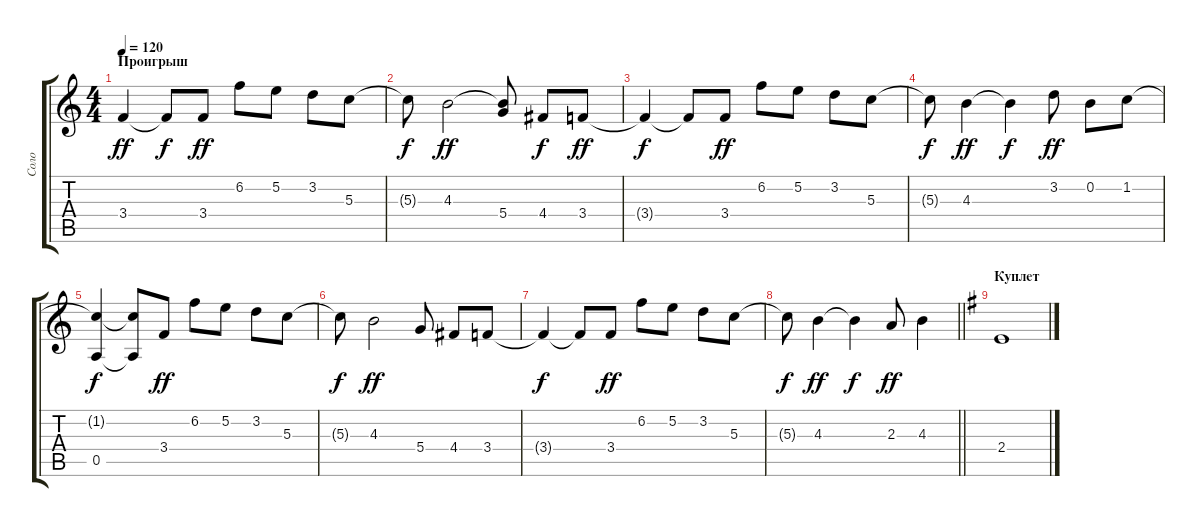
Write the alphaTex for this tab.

\track ("Соло" "Соло") {instrument acousticguitarsteel}
\staff {score tabs}
\tuning (E4 B3 G3 D3 A2 E2) {hide}
\ts (4 4)
\section ("" "Проигрыш")
\tempo 120
\clef g2
\ks c
3.4.4{dy ff} 3.4{t}.8{dy f} 3.4.8{dy ff} 6.2.8 5.2.8 3.2.8 5.3.8 |
5.3{t}.8{dy f} 4.3.2{dy ff} (4.3{t} 5.4).8 4.4.8{dy f} 3.4.8{dy ff} |
3.4{t}.4{dy f} 3.4{t}.8 3.4.8{dy ff} 6.2.8 5.2.8 3.2.8 5.3.8 |
5.3{t}.8{dy f} 4.3.4{dy ff} 4.3{t}.4{dy f} 3.2.8{dy ff} 0.2.8 1.2.8 |
(1.2{t} 0.5).4{dy f} (1.2{t} 0.5{t}).8 3.4.8{dy ff} 6.2.8 5.2.8 3.2.8 5.3.8 |
5.3{t}.8{dy f} 4.3.2{dy ff} 5.4.8 4.4.8 3.4.8 |
3.4{t}.4{dy f} 3.4{t}.8 3.4.8{dy ff} 6.2.8 5.2.8 3.2.8 5.3.8 |
\barLineRight lightlight
5.3{t}.8{dy f} 4.3.4{dy ff} 4.3{t}.4{dy f} 2.3.8{dy ff} 4.3.4 |
\section ("" "Куплет")
\ks eminor
2.4.1
